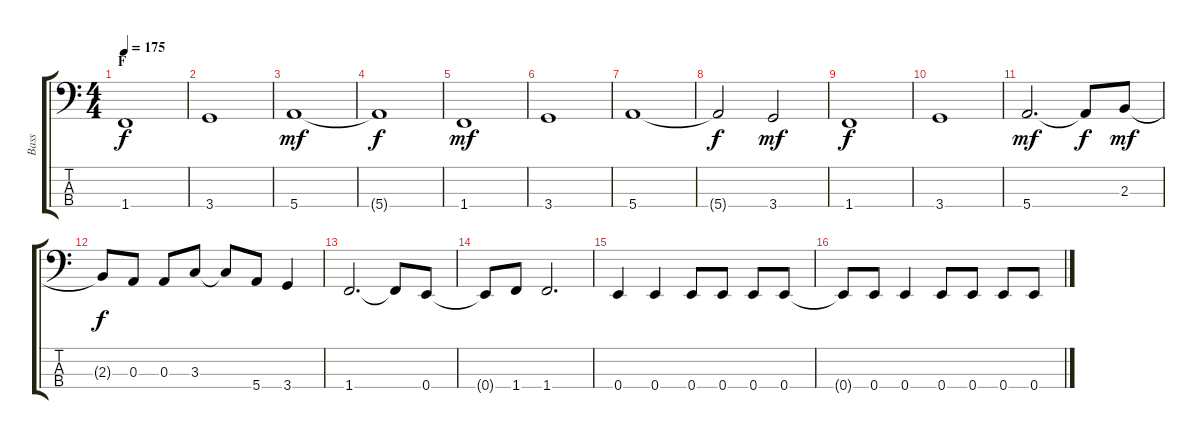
\track ("Bass" "Bass") {instrument synthbass2}
\staff {score tabs}
\tuning (G2 D2 A1 E1) {hide}
\ts (4 4)
\section ("" "F")
\tempo 175
\clef f4
\ks c
1.4.1{dy f} |
3.4.1 |
5.4.1{dy mf} |
5.4{t}.1{dy f} |
1.4.1{dy mf} |
3.4.1 |
5.4.1 |
5.4{t}.2{dy f} 3.4.2{dy mf} |
1.4.1{dy f} |
3.4.1 |
5.4.2{d dy mf} 5.4{t}.8{dy f} 2.3.8{dy mf} |
2.3{t}.8{dy f} 0.3.8 0.3.8 3.3.8 3.3{t}.8 5.4.8 3.4.4 |
1.4.2{d} 1.4{t}.8 0.4.8 |
0.4{t}.8 1.4.8 1.4.2{d} |
0.4.4 0.4.4 0.4.8 0.4.8 0.4.8 0.4.8 |
0.4{t}.8 0.4.8 0.4.4 0.4.8 0.4.8 0.4.8 0.4.8
